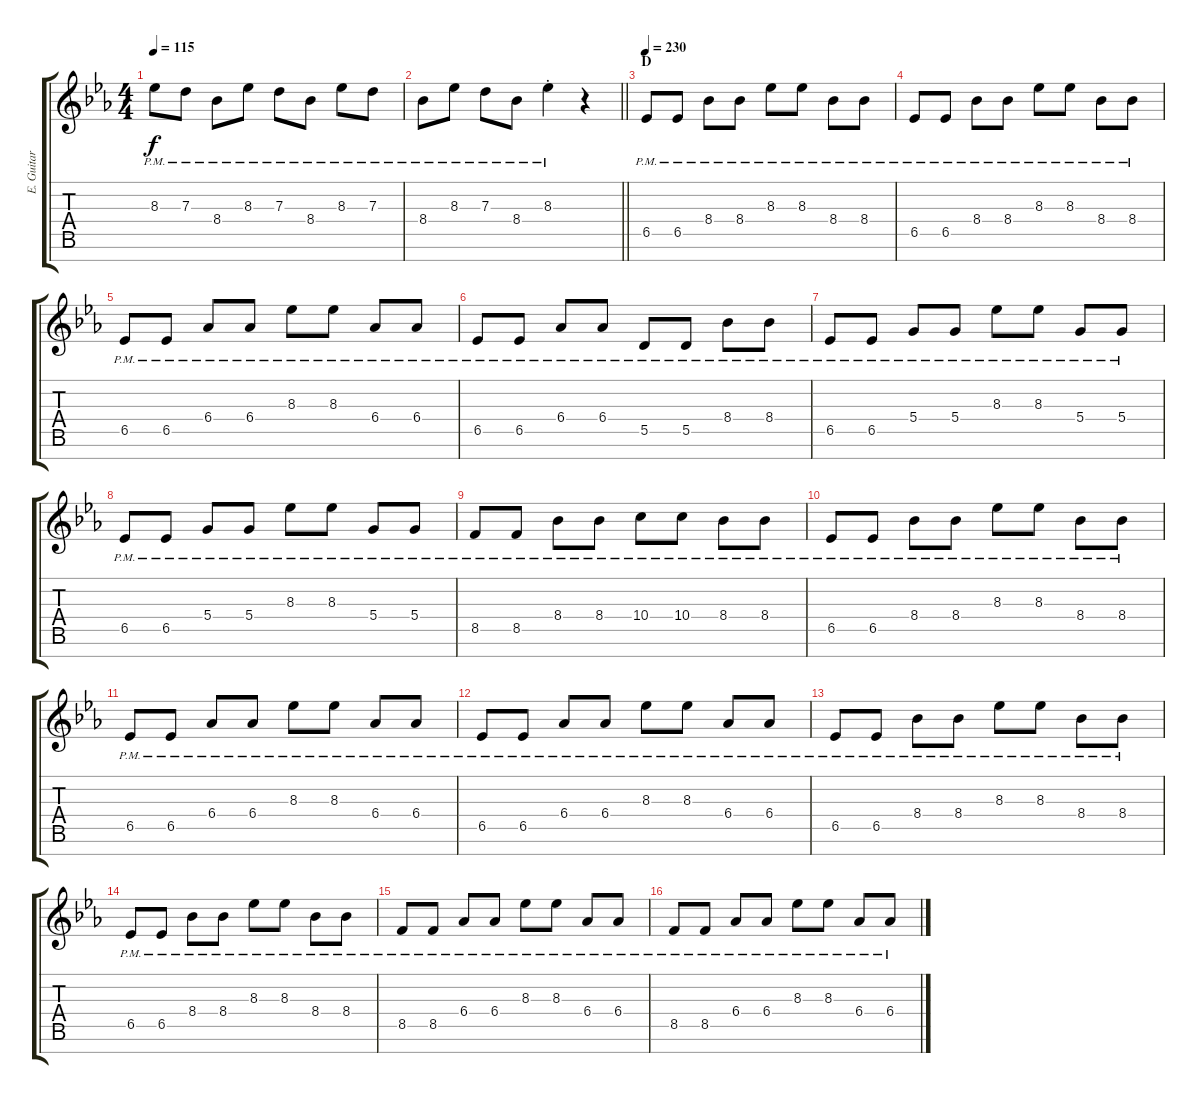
\track ("E. Guitar II" "E. Guitar ") {instrument overdrivenguitar}
\staff {score tabs}
\tuning (E4 B3 G3 D3 A2 E2 B1) {hide}
\ts (4 4)
\tempo 115
\clef g2
\ks eb
8.3{pm}.8{dy f} 7.3{pm}.8 8.4{pm}.8 8.3{pm}.8 7.3{pm}.8 8.4{pm}.8 8.3{pm}.8 7.3{pm}.8 |
\barLineRight lightlight
8.4{pm}.8 8.3{pm}.8 7.3{pm}.8 8.4{pm}.8 8.3{pm st}.4 r.4 |
\section ("" "D")
\tempo 230
6.5{pm}.8 6.5{pm}.8 8.4{pm}.8 8.4{pm}.8 8.3{pm}.8 8.3{pm}.8 8.4{pm}.8 8.4{pm}.8 |
6.5{pm}.8 6.5{pm}.8 8.4{pm}.8 8.4{pm}.8 8.3{pm}.8 8.3{pm}.8 8.4{pm}.8 8.4{pm}.8 |
6.5{pm}.8 6.5{pm}.8 6.4{pm}.8 6.4{pm}.8 8.3{pm}.8 8.3{pm}.8 6.4{pm}.8 6.4{pm}.8 |
6.5{pm}.8 6.5{pm}.8 6.4{pm}.8 6.4{pm}.8 5.5{pm}.8 5.5{pm}.8 8.4{pm}.8 8.4{pm}.8 |
6.5{pm}.8 6.5{pm}.8 5.4{pm}.8 5.4{pm}.8 8.3{pm}.8 8.3{pm}.8 5.4{pm}.8 5.4{pm}.8 |
6.5{pm}.8 6.5{pm}.8 5.4{pm}.8 5.4{pm}.8 8.3{pm}.8 8.3{pm}.8 5.4{pm}.8 5.4{pm}.8 |
8.5{pm}.8 8.5{pm}.8 8.4{pm}.8 8.4{pm}.8 10.4{pm}.8 10.4{pm}.8 8.4{pm}.8 8.4{pm}.8 |
6.5{pm}.8 6.5{pm}.8 8.4{pm}.8 8.4{pm}.8 8.3{pm}.8 8.3{pm}.8 8.4{pm}.8 8.4{pm}.8 |
6.5{pm}.8 6.5{pm}.8 6.4{pm}.8 6.4{pm}.8 8.3{pm}.8 8.3{pm}.8 6.4{pm}.8 6.4{pm}.8 |
6.5{pm}.8 6.5{pm}.8 6.4{pm}.8 6.4{pm}.8 8.3{pm}.8 8.3{pm}.8 6.4{pm}.8 6.4{pm}.8 |
6.5{pm}.8 6.5{pm}.8 8.4{pm}.8 8.4{pm}.8 8.3{pm}.8 8.3{pm}.8 8.4{pm}.8 8.4{pm}.8 |
6.5{pm}.8 6.5{pm}.8 8.4{pm}.8 8.4{pm}.8 8.3{pm}.8 8.3{pm}.8 8.4{pm}.8 8.4{pm}.8 |
8.5{pm}.8 8.5{pm}.8 6.4{pm}.8 6.4{pm}.8 8.3{pm}.8 8.3{pm}.8 6.4{pm}.8 6.4{pm}.8 |
8.5{pm}.8 8.5{pm}.8 6.4{pm}.8 6.4{pm}.8 8.3{pm}.8 8.3{pm}.8 6.4{pm}.8 6.4{pm}.8
